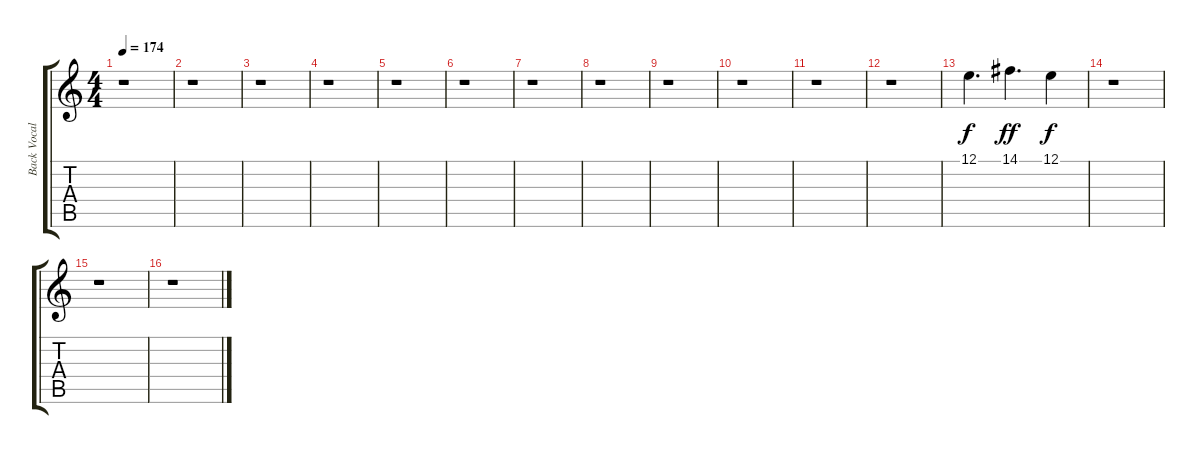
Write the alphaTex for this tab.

\track ("Back Vocals" "Back Vocal") {instrument synthbrass1}
\staff {score tabs}
\tuning (E4 B3 G3 D3 A2 E2) {hide}
\ts (4 4)
\tempo 174
\clef g2
\ks c
r.1{dy f} |
r.1 |
r.1 |
r.1 |
r.1 |
r.1 |
r.1 |
r.1 |
r.1 |
r.1 |
r.1 |
r.1 |
12.1.4{d} 14.1.4{d dy ff} 12.1.4{dy f} |
r.1 |
r.1 |
r.1
